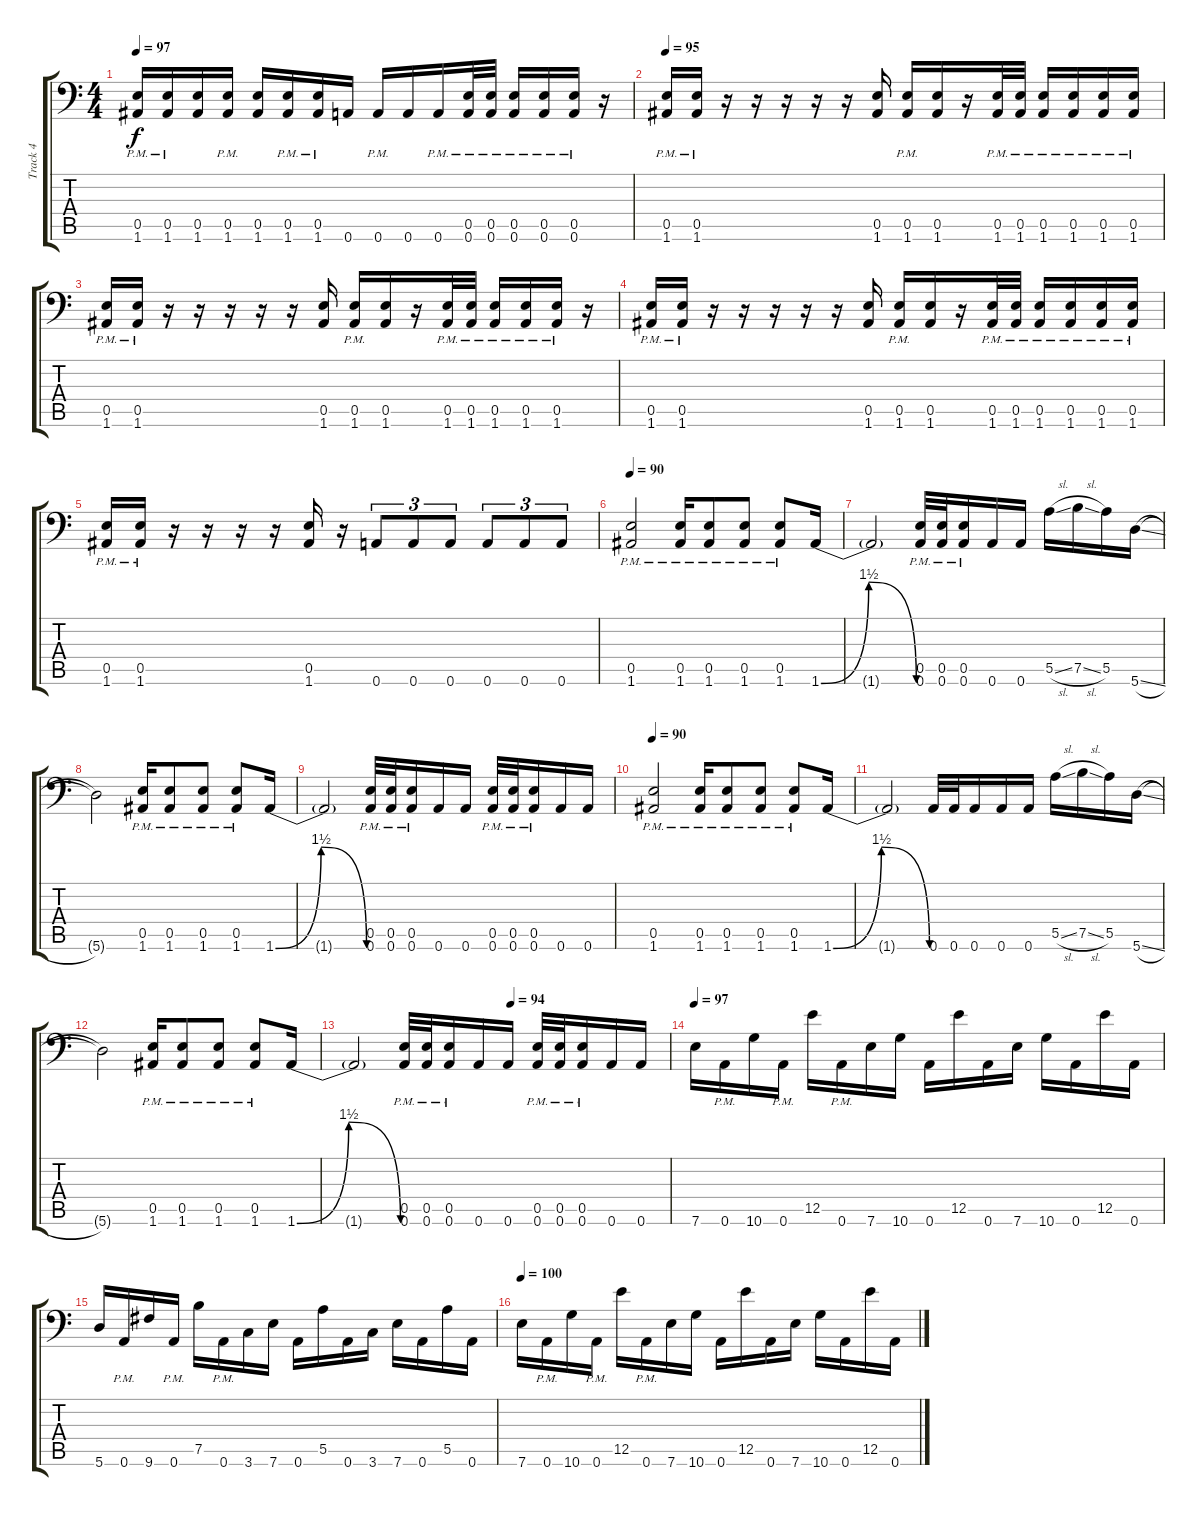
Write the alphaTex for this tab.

\track ("Track 4" "Track 4") {instrument distortionguitar}
\staff {score tabs}
\tuning (B3 Gb3 D3 A2 E2 A1) {hide}
\ts (4 4)
\tempo 97
\clef f4
\ks c
(0.5{pm} 1.6{pm}).16{dy f} (0.5{pm} 1.6{pm}).16 (0.5 1.6).16 (0.5{pm} 1.6{pm}).16 (0.5 1.6).16 (0.5{pm} 1.6{pm}).16 (0.5{pm} 1.6{pm}).16 0.6.16 0.6{pm}.16 0.6.16 0.6{pm}.16 (0.5{pm} 0.6{pm}).32 (0.5{pm} 0.6{pm}).32 (0.5{pm} 0.6{pm}).16 (0.5{pm} 0.6{pm}).16 (0.5{pm} 0.6{pm}).16 r.16 |
\tempo 95
(0.5{pm} 1.6{pm}).16 (0.5{pm} 1.6{pm}).16 r.16 r.16 r.16 r.16 r.16 (0.5 1.6).16 (0.5{pm} 1.6{pm}).16 (0.5 1.6).16 r.16 (0.5{pm} 1.6{pm}).32 (0.5{pm} 1.6{pm}).32 (0.5{pm} 1.6{pm}).16 (0.5{pm} 1.6{pm}).16 (0.5{pm} 1.6{pm}).16 (0.5{pm} 1.6{pm}).16 |
(0.5{pm} 1.6{pm}).16 (0.5{pm} 1.6{pm}).16 r.16 r.16 r.16 r.16 r.16 (0.5 1.6).16 (0.5{pm} 1.6{pm}).16 (0.5 1.6).16 r.16 (0.5{pm} 1.6{pm}).32 (0.5{pm} 1.6{pm}).32 (0.5{pm} 1.6{pm}).16 (0.5{pm} 1.6{pm}).16 (0.5{pm} 1.6{pm}).16 r.16 |
(0.5{pm} 1.6{pm}).16 (0.5{pm} 1.6{pm}).16 r.16 r.16 r.16 r.16 r.16 (0.5 1.6).16 (0.5{pm} 1.6{pm}).16 (0.5 1.6).16 r.16 (0.5{pm} 1.6{pm}).32 (0.5{pm} 1.6{pm}).32 (0.5{pm} 1.6{pm}).16 (0.5{pm} 1.6{pm}).16 (0.5{pm} 1.6{pm}).16 (0.5{pm} 1.6{pm}).16 |
(0.5{pm} 1.6{pm}).16 (0.5{pm} 1.6{pm}).16 r.16 r.16 r.16 r.16 (0.5 1.6).16 r.16 0.6.8{tu (3 2)} 0.6.8{tu (3 2)} 0.6.8{tu (3 2)} 0.6.8{tu (3 2)} 0.6.8{tu (3 2)} 0.6.8{tu (3 2)} |
\tempo 90
(0.5{pm} 1.6{pm}).2 (0.5{pm} 1.6{pm}).16 (0.5{pm} 1.6{pm}).8 (0.5{pm} 1.6{pm}).8 (0.5{pm} 1.6{pm}).8 1.6{be (bendrelease 0 0 7 6 7 6 60 0)}.16 |
1.6{t}.2 (0.5{pm} 0.6{pm}).32 (0.5{pm} 0.6{pm}).32 (0.5{pm} 0.6{pm}).16 0.6.16 0.6.16 5.5{sl}.16 7.5{sl}.16 5.5.16 5.6{sl}.16 |
5.6{t}.2 (0.5{pm} 1.6{pm}).16 (0.5{pm} 1.6{pm}).8 (0.5{pm} 1.6{pm}).8 (0.5{pm} 1.6{pm}).8 1.6{be (bendrelease 0 0 7 6 7 6 60 0)}.16 |
1.6{t}.2 (0.5{pm} 0.6{pm}).32 (0.5{pm} 0.6{pm}).32 (0.5{pm} 0.6{pm}).16 0.6.16 0.6.16 (0.5{pm} 0.6{pm}).32 (0.5{pm} 0.6{pm}).32 (0.5{pm} 0.6{pm}).16 0.6.16 0.6.16 |
\tempo 90
(0.5{pm} 1.6{pm}).2 (0.5{pm} 1.6{pm}).16 (0.5{pm} 1.6{pm}).8 (0.5{pm} 1.6{pm}).8 (0.5{pm} 1.6{pm}).8 1.6{be (bendrelease 0 0 7 6 7 6 60 0)}.16 |
1.6{t}.2 0.6.32 0.6.32 0.6.16 0.6.16 0.6.16 5.5{sl}.16 7.5{sl}.16 5.5.16 5.6{sl}.16 |
5.6{t}.2 (0.5{pm} 1.6{pm}).16 (0.5{pm} 1.6{pm}).8 (0.5{pm} 1.6{pm}).8 (0.5{pm} 1.6{pm}).8 1.6{be (bendrelease 0 0 7 6 7 6 60 0)}.16 |
\tempo (94 0.5)
1.6{t}.2 (0.5{pm} 0.6{pm}).32 (0.5{pm} 0.6{pm}).32 (0.5{pm} 0.6{pm}).16 0.6.16 0.6.16 (0.5{pm} 0.6{pm}).32 (0.5{pm} 0.6{pm}).32 (0.5{pm} 0.6{pm}).16 0.6.16 0.6.16 |
\tempo 97
7.6.16 0.6{pm}.16 10.6.16 0.6{pm}.16 12.5.16 0.6{pm}.16 7.6.16 10.6.16 0.6.16 12.5.16 0.6.16 7.6.16 10.6.16 0.6.16 12.5.16 0.6.16 |
5.6.16 0.6{pm}.16 9.6.16 0.6{pm}.16 7.5.16 0.6{pm}.16 3.6.16 7.6.16 0.6.16 5.5.16 0.6.16 3.6.16 7.6.16 0.6.16 5.5.16 0.6.16 |
\tempo 100
7.6.16 0.6{pm}.16 10.6.16 0.6{pm}.16 12.5.16 0.6{pm}.16 7.6.16 10.6.16 0.6.16 12.5.16 0.6.16 7.6.16 10.6.16 0.6.16 12.5.16 0.6.16
